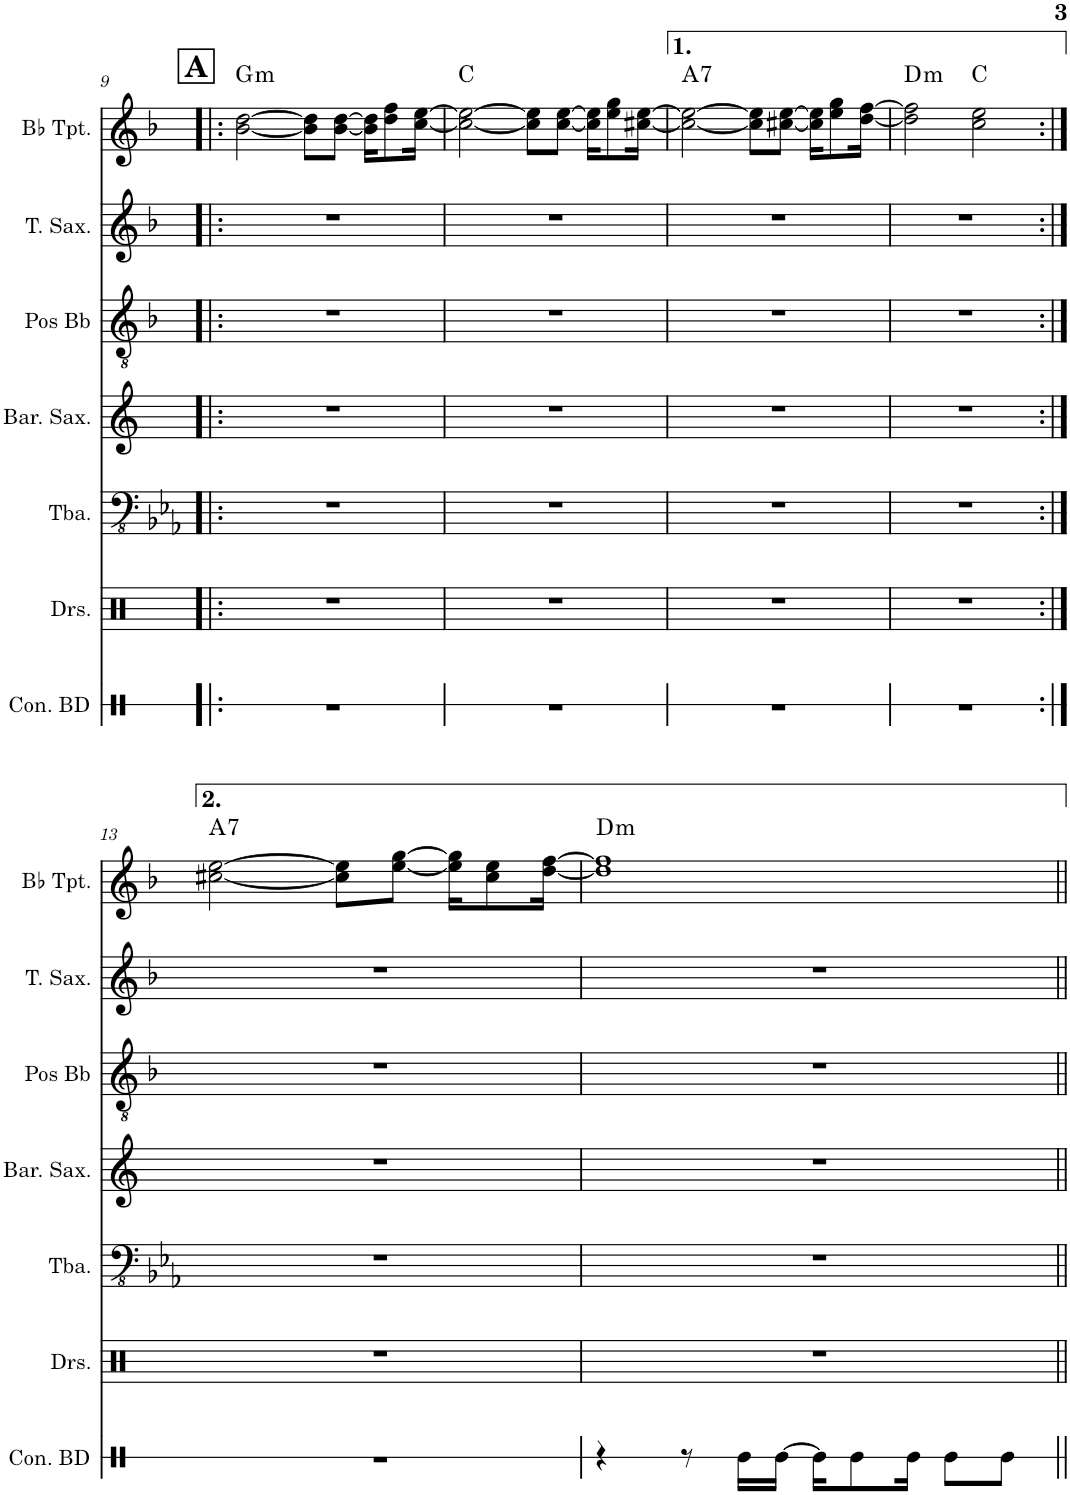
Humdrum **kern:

**kern	**kern	**kern	**kern	**kern	**kern	**kern	**harte
*part7	*part6	*part5	*part4	*part3	*part2	*part1	*part1
*staff7	*staff6	*staff5	*staff4	*staff3	*staff2	*staff1	*
*I"Concert Bass Drum	*I"Drumset	*I"Tuba	*I"Baritone Saxophone	*I"Posaune Bb	*I"Tenor Saxophone	*I"Bb Trumpet	*
*I'Con. BD	*I'Drs.	*I'Tba.	*I'Bar. Sax.	*I'Pos Bb	*I'T. Sax.	*I'Bb Tpt.	*
!!LO:PB:g=z
*clefX	*clefX	*clefFv4	*clefG2	*clefGv2	*clefG2	*clefG2	*
*	*	*	*Trd12c21	*Trd1c2	*Trd8c14	*Trd1c2	*
*k[]	*k[]	*k[b-e-a-]	*k[]	*k[b-]	*k[b-]	*k[b-]	*
*M4/4	*M4/4	*M4/4	*M4/4	*M4/4	*M4/4	*M4/4	*
!!LO:REH:place=s1:a:B:cj:fs=14:t=A
=9!|:	=9!|:	=9!|:	=9!|:	=9!|:	=9!|:	=9!|:	=9!|:
!	!	!	!	!	!	!	!LO:H:kt=m
1r	1r	1r	1r	1r	1r	[2b-\ [2dd\	G:min
.	.	.	.	.	.	8b-\] 8dd\]L	.
.	.	.	.	.	.	[8b-\ [8dd\J	.
.	.	.	.	.	.	16b-\] 16dd\]KL	.
.	.	.	.	.	.	8dd\ 8ff\	.
.	.	.	.	.	.	[16cc\ [16ee\Jk	.
=10	=10	=10	=10	=10	=10	=10	=10
1r	1r	1r	1r	1r	1r	2cc\_ 2ee\_	C:maj
.	.	.	.	.	.	8cc\] 8ee\]L	.
.	.	.	.	.	.	[8cc\ [8ee\J	.
.	.	.	.	.	.	16cc\] 16ee\]KL	.
.	.	.	.	.	.	8ee\ 8gg\	.
.	.	.	.	.	.	[16cc#X\ [16ee\Jk	.
=11	=11	=11	=11	=11	=11	=11	=11
!	!	!	!	!	!	!	!LO:H:kt=7
1r	1r	1r	1r	1r	1r	2cc#\_ 2ee\_	A:7
.	.	.	.	.	.	8cc#\] 8ee\]L	.
.	.	.	.	.	.	[8cc#X\ [8ee\J	.
.	.	.	.	.	.	16cc#\] 16ee\]KL	.
.	.	.	.	.	.	8ee\ 8gg\	.
.	.	.	.	.	.	[16dd\ [16ff\Jk	.
=12	=12	=12	=12	=12	=12	=12	=12
!	!	!	!	!	!	!	!LO:H:kt=m
1r	1r	1r	1r	1r	1r	2dd\] 2ff\]	D:min
.	.	.	.	.	.	2cc\ 2ee\	C:maj
!!LO:LB:g=z
=13:|!	=13:|!	=13:|!	=13:|!	=13:|!	=13:|!	=13:|!	=13:|!
!	!	!	!	!	!	!	!LO:H:kt=7
1r	1r	1r	1r	1r	1r	[2cc#X\ [2ee\	A:7
.	.	.	.	.	.	8cc#\] 8ee\]L	.
.	.	.	.	.	.	[8ee\ [8gg\J	.
.	.	.	.	.	.	16ee\] 16gg\]KL	.
.	.	.	.	.	.	8cc#\ 8ee\	.
.	.	.	.	.	.	[16dd\ [16ff\Jk	.
=14	=14	=14	=14	=14	=14	=14	=14
!	!	!	!	!	!	!	!LO:H:kt=m
4r	1r	1r	1r	1r	1r	1dd] 1ff]	D:min
8r	.	.	.	.	.	.	.
16Re\LL	.	.	.	.	.	.	.
[16Re\JJ	.	.	.	.	.	.	.
16Re\KL]	.	.	.	.	.	.	.
8Re\	.	.	.	.	.	.	.
16Re\Jk	.	.	.	.	.	.	.
8Re\L	.	.	.	.	.	.	.
8Re\J	.	.	.	.	.	.	.
=||	=||	=||	=||	=||	=||	=||	=||
*-	*-	*-	*-	*-	*-	*-	*-
